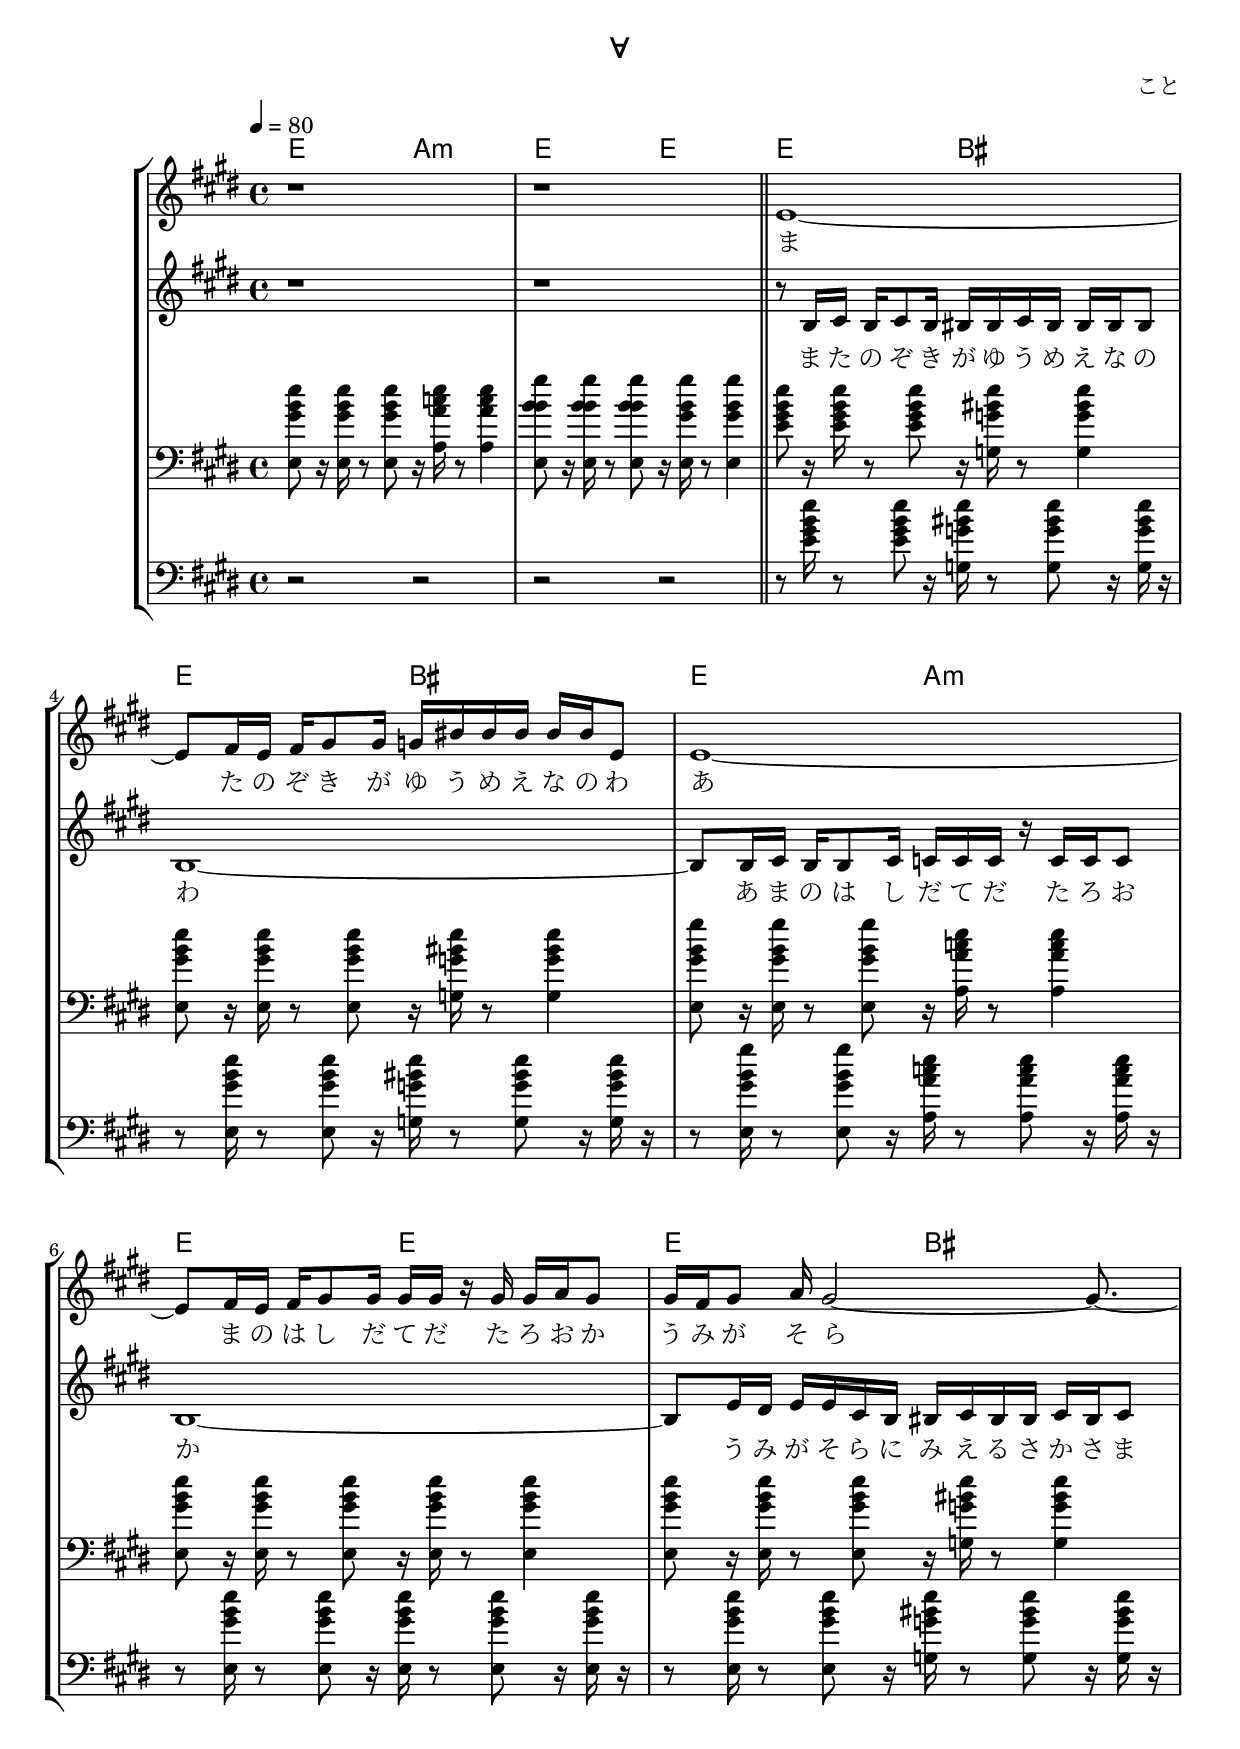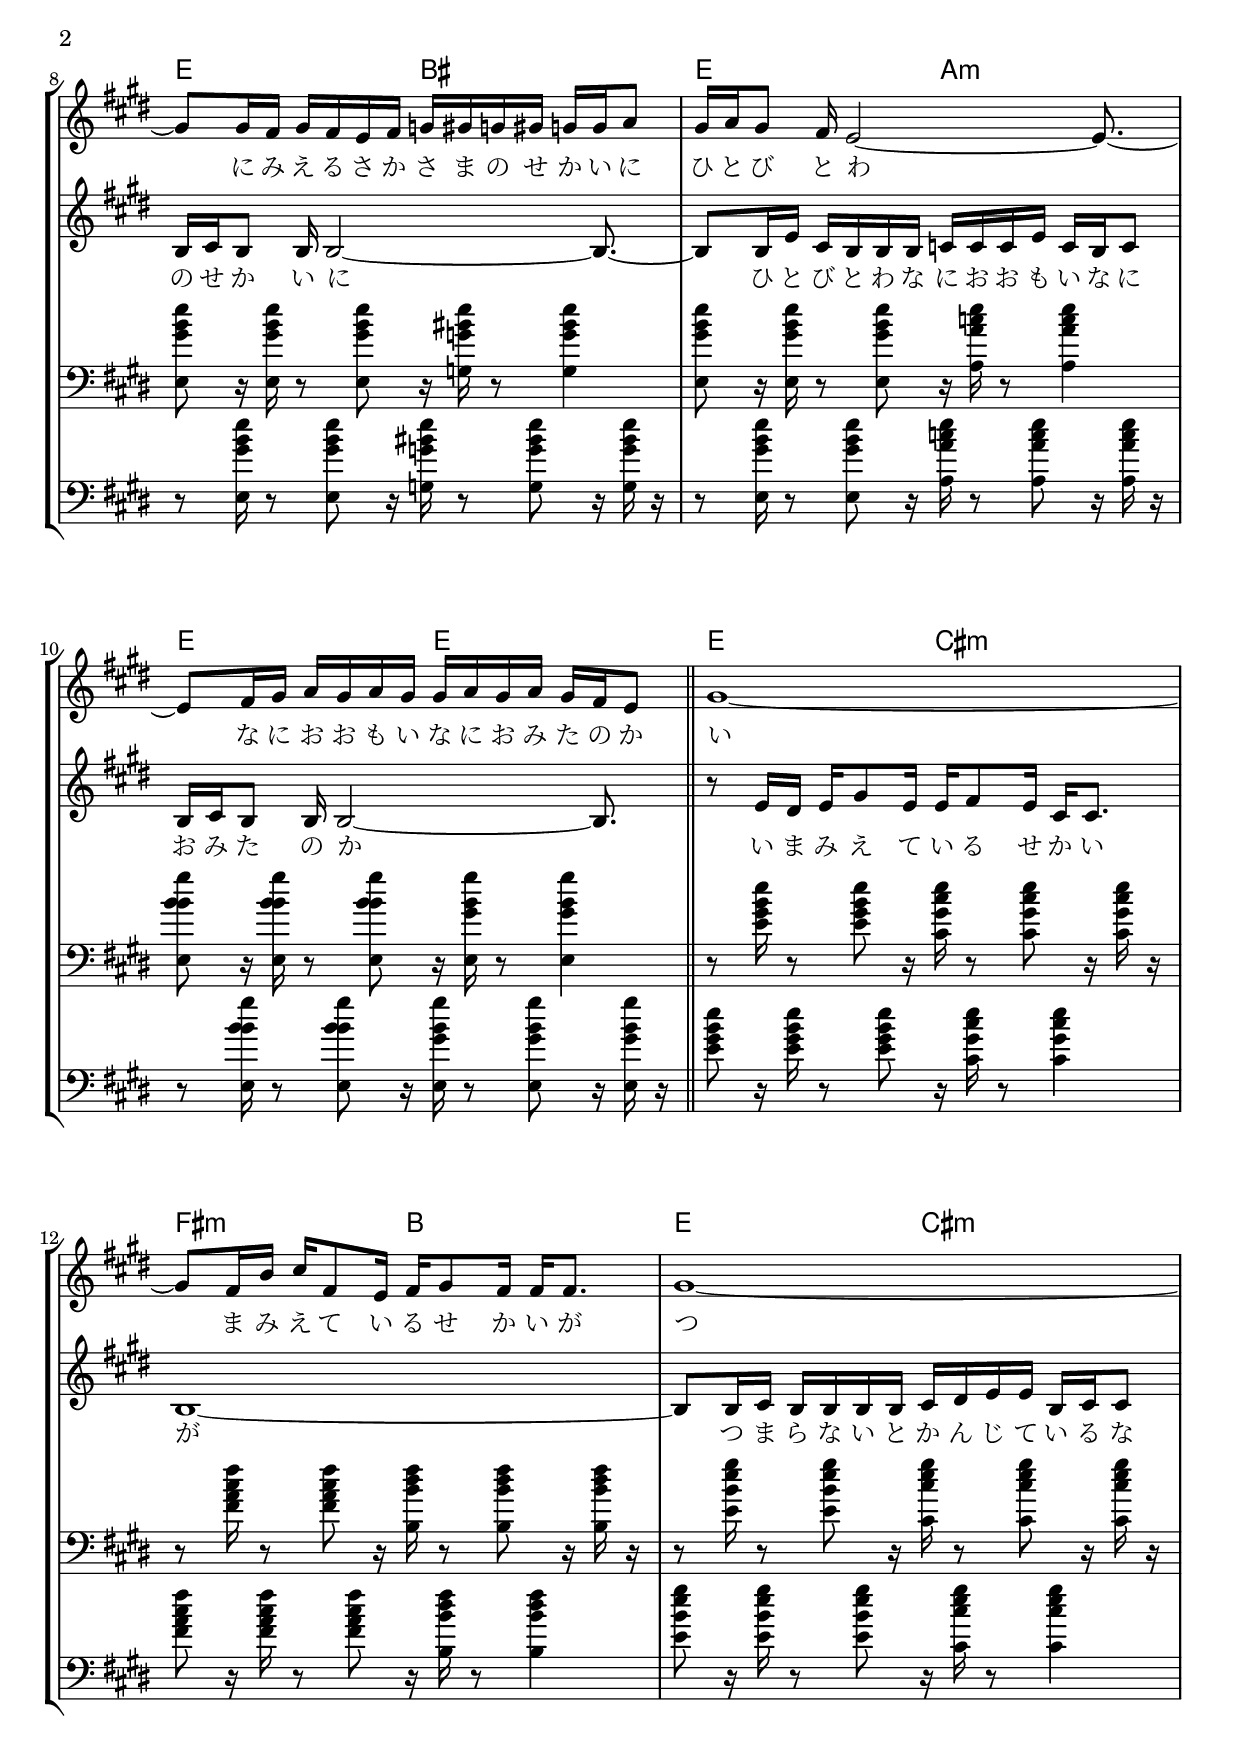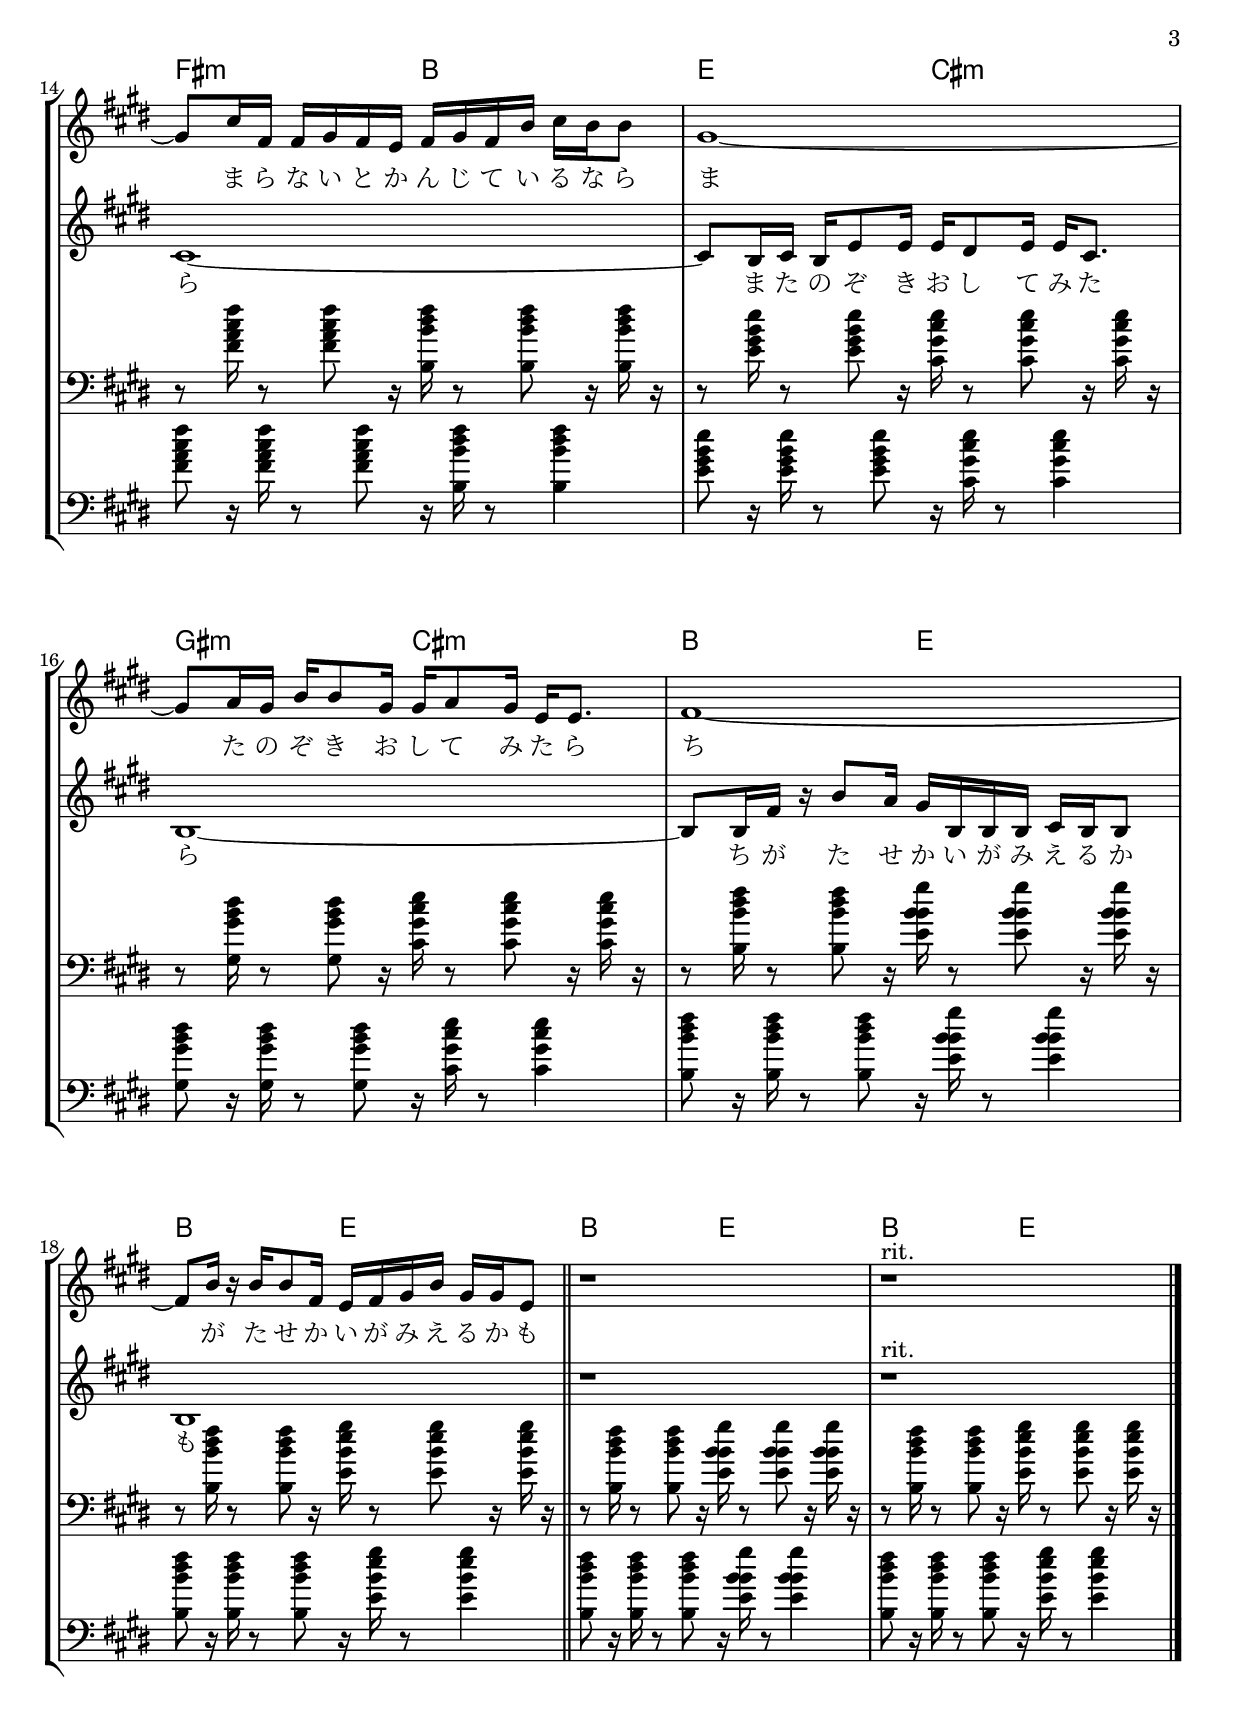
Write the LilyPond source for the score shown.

\version "2.12.1"

\header {
	title = \markup {∀}
	composer = \markup \center-column {こと}
}

harmony = \chordmode {
	e2 a:m e e 

	e bis e bis e a:m e e e bis e bis e a:m e e 

	e cis:m fis:m b e cis:m fis:m b e cis:m gis:m cis:m b e b e 

	b e b e 
}

melody = {
	\key e \major
	\tempo 4 = 80
	r1 | r1   
	\set Staff.midiInstrument = #"fss0.32"
	\set Staff.midiMinimumVolume = #0.7
	\set Staff.midiMaximumVolume = #0.9
	e'1~ 
	e'8  fis'16  e'16  fis'16  gis'8  gis'16  g'16  bis'16  bis'16  bis'16  bis'16  bis'16  e'8 
	e'1~ 
	e'8  fis'16  e'16  fis'16  gis'8  gis'16  gis'16  gis'16  r16  gis'16  gis'16  a'16  gis'8 
	gis'16  fis'16  gis'8  a'16  gis'2~gis'8.~ 
	gis'8  gis'16  fis'16  gis'16  fis'16  e'16  fis'16  g'16  gis'16  g'16  gis'16  g'16  g'16  a'8 
	gis'16  a'16  gis'8  fis'16  e'2~e'8.~ 
	e'8  fis'16  gis'16  a'16  gis'16  a'16  gis'16  gis'16  a'16  gis'16  a'16  gis'16  fis'16  e'8
	\set Staff.midiInstrument = #"fss0.32"
	\set Staff.midiMinimumVolume = #0.7
	\set Staff.midiMaximumVolume = #0.9
	gis'1~ 
	gis'8  fis'16  b'16  cis''16  fis'8  e'16  fis'16  gis'8  fis'16  fis'16  fis'8. 
	gis'1~ 
	gis'8  cis''16  fis'16  fis'16  gis'16  fis'16  e'16  fis'16  gis'16  fis'16  b'16  cis''16  b'16  b'8 
	gis'1~ 
	gis'8  a'16  gis'16  b'16  b'8  gis'16  gis'16  a'8  gis'16  e'16  e'8. 
	fis'1~ 
	fis'8  b'16  r16  b'16  b'8  fis'16  e'16  fis'16  gis'16  b'16  gis'16  gis'16  e'8
	r1 | r1^"rit." \bar "|."
}

words = \lyricmode {
	
	ま  た  の  ぞ  き  が  ゆ  う  め  え  な  の  わ  あ  ま  の  は  し  だ  て  だ  た  ろ  お  か  う  み  が  そ  ら  に  み  え  る  さ  か  さ  ま  の  せ  か  い  に  ひ  と  び  と  わ  な  に  お  お  も  い  な  に  お  み  た  の  か  
	い  ま  み  え  て  い  る  せ  か  い  が  つ  ま  ら  な  い  と  か  ん  じ  て  い  る  な  ら  ま  た  の  ぞ  き  お  し  て  み  た  ら  ち  が  た  せ  か  い  が  み  え  る  か  も  
	
}

secondmelody = {
	\key e \major
	\tempo 4 = 80
	r1 | r1   
	\set Staff.midiInstrument = #"mmi0.42"
	\set Staff.midiMinimumVolume = #0.7
	\set Staff.midiMaximumVolume = #0.9
	r8 b16  cis'16  b16  cis'8  b16  bis16  bis16  cis'16  bis16  bis16  bis16  bis8 
	b1~ 
	b8  b16  cis'16  b16  b8  cis'16  c'16  c'16  c'16  r16  c'16  c'16  c'8 
	b1~ 
	b8  e'16  dis'16  e'16  e'16  cis'16  b16  bis16  cis'16  bis16  bis16  cis'16  bis16  cis'8 
	b16  cis'16  b8  b16  b2~b8.~ 
	b8  b16  e'16  cis'16  b16  b16  b16  c'16  c'16  c'16  e'16  c'16  b16  c'8 
	b16  cis'16  b8  b16  b2~b8.
	\set Staff.midiInstrument = #"mmi0.42"
	\set Staff.midiMinimumVolume = #0.7
	\set Staff.midiMaximumVolume = #0.9
	r8 e'16  dis'16  e'16  gis'8  e'16  e'16  fis'8  e'16  cis'16  cis'8. 
	b1~ 
	b8  b16  cis'16  b16  b16  b16  b16  cis'16  dis'16  e'16  e'16  b16  cis'16  cis'8 
	cis'1~ 
	cis'8  b16  cis'16  b16  e'8  e'16  e'16  dis'8  e'16  e'16  cis'8. 
	b1~ 
	b8  b16  fis'16  r16  b'8  a'16  gis'16  b16  b16  b16  cis'16  b16  b8 
	b1
	r1 | r1^"rit." \bar "|."
}

secondwords = \lyricmode {
	
	ま  た  の  ぞ  き  が  ゆ  う  め  え  な  の  わ  あ  ま  の  は  し  だ  て  だ  た  ろ  お  か  う  み  が  そ  ら  に  み  え  る  さ  か  さ  ま  の  せ  か  い  に  ひ  と  び  と  わ  な  に  お  お  も  い  な  に  お  み  た  の  か  
	い  ま  み  え  て  い  る  せ  か  い  が  つ  ま  ら  な  い  と  か  ん  じ  て  い  る  な  ら  ま  た  の  ぞ  き  お  し  て  み  た  ら  ち  が  た  せ  か  い  が  み  え  る  か  も  
	
}

tempochange = {
	\tempo 4 = 80
	r1 | r1 \bar "||"
	\tempo 4 = 80
	r1 | r1 | r1 | r1 | r1 | r1 | r1 | r1 \bar "||"
	\tempo 4 = 80
	r1 | r1 | r1 | r1 | r1 | r1 | r1 | r1 \bar "||"
	\tempo 4 = 80
	r1 | \tempo 4 = 60 r2 \tempo 4 = 53 r2 \bar "|."
}

mainacc = {
	\clef bass
	\set Staff.midiInstrument = #"Synth Drum"
	\set Staff.midiMinimumVolume = #0.3
	\set Staff.midiMaximumVolume = #0.6
	\key e \major
	\tempo 4 = 80
	<e gis' b' e''>8 r16 <e gis' b' e''>16 r8     <e gis' b' e''>8
	r16 <a a' c'' e''>16 r8     <a a' c'' e''>4
	<e b' b' gis''>8 r16 <e b' b' gis''>16 r8     <e b' b' gis''>8
	r16 <e gis' b' gis''>16 r8     <e gis' b' gis''>4
	\bar "||"

	\set Staff.midiInstrument = #"Synth Drum"
	\set Staff.midiMinimumVolume = #0.3
	\set Staff.midiMaximumVolume = #0.6
	<e' gis' b' e''>8 r16 <e' gis' b' e''>16 r8     <e' gis' b' e''>8
	r16 <g g' bis' e''>16 r8     <g g' bis' e''>4
	<e gis' b' e''>8 r16 <e gis' b' e''>16 r8     <e gis' b' e''>8
	r16 <g g' bis' e''>16 r8     <g g' bis' e''>4
	<e gis' b' gis''>8 r16 <e gis' b' gis''>16 r8     <e gis' b' gis''>8
	r16 <a a' c'' e''>16 r8     <a a' c'' e''>4
	<e gis' b' e''>8 r16 <e gis' b' e''>16 r8     <e gis' b' e''>8
	r16 <e gis' b' e''>16 r8     <e gis' b' e''>4
	<e gis' b' e''>8 r16 <e gis' b' e''>16 r8     <e gis' b' e''>8
	r16 <g g' bis' e''>16 r8     <g g' bis' e''>4
	<e gis' b' e''>8 r16 <e gis' b' e''>16 r8     <e gis' b' e''>8
	r16 <g g' bis' e''>16 r8     <g g' bis' e''>4
	<e gis' b' e''>8 r16 <e gis' b' e''>16 r8     <e gis' b' e''>8
	r16 <a a' c'' e''>16 r8     <a a' c'' e''>4
	<e b' b' gis''>8 r16 <e b' b' gis''>16 r8     <e b' b' gis''>8
	r16 <e gis' b' gis''>16 r8     <e gis' b' gis''>4
	\bar "||"

	\set Staff.midiInstrument = #"Synth Drum"
	\set Staff.midiMinimumVolume = #0.3
	\set Staff.midiMaximumVolume = #0.6
	r8 <e' gis' b' e''>16 r8 <e' gis' b' e''>8 r16
	<cis' gis' cis'' e''>16 r8      <cis' gis' cis'' e''>8 r16 <cis' gis' cis'' e''>16 r16
	r8 <fis' a' cis'' fis''>16 r8 <fis' a' cis'' fis''>8 r16
	<b b' dis'' fis''>16 r8      <b b' dis'' fis''>8 r16 <b b' dis'' fis''>16 r16
	r8 <e' b' e'' gis''>16 r8 <e' b' e'' gis''>8 r16
	<cis' cis'' e'' gis''>16 r8      <cis' cis'' e'' gis''>8 r16 <cis' cis'' e'' gis''>16 r16
	r8 <fis' a' cis'' fis''>16 r8 <fis' a' cis'' fis''>8 r16
	<b b' dis'' fis''>16 r8      <b b' dis'' fis''>8 r16 <b b' dis'' fis''>16 r16
	r8 <e' gis' b' e''>16 r8 <e' gis' b' e''>8 r16
	<cis' gis' cis'' e''>16 r8      <cis' gis' cis'' e''>8 r16 <cis' gis' cis'' e''>16 r16
	r8 <gis gis' b' dis''>16 r8 <gis gis' b' dis''>8 r16
	<cis' gis' cis'' e''>16 r8      <cis' gis' cis'' e''>8 r16 <cis' gis' cis'' e''>16 r16
	r8 <b b' dis'' fis''>16 r8 <b b' dis'' fis''>8 r16
	<e' b' b' gis''>16 r8      <e' b' b' gis''>8 r16 <e' b' b' gis''>16 r16
	r8 <b b' dis'' fis''>16 r8 <b b' dis'' fis''>8 r16
	<e' b' e'' gis''>16 r8      <e' b' e'' gis''>8 r16 <e' b' e'' gis''>16 r16
	\bar "||"

	\set Staff.midiInstrument = #"Synth Drum"
	\set Staff.midiMinimumVolume = #0.3
	\set Staff.midiMaximumVolume = #0.6
	r8 <b b' dis'' fis''>16 r8 <b b' dis'' fis''>8 r16
	<e' b' b' gis''>16 r8      <e' b' b' gis''>8 r16 <e' b' b' gis''>16 r16
	r8 <b b' dis'' fis''>16 r8 <b b' dis'' fis''>8 r16
	<e' b' e'' gis''>16 r8      <e' b' e'' gis''>8 r16 <e' b' e'' gis''>16 r16
	\bar "|."
}

subacc = {
	\clef bass
	\set Staff.midiInstrument = #"Acoustic grand"
	\set Staff.midiMinimumVolume = #0.3
	\set Staff.midiMaximumVolume = #0.6
	\key e \major
	\tempo 4 = 80
	r2
	r2
	r2
	r2
	\bar "||"

	\set Staff.midiInstrument = #"Acoustic grand"
	\set Staff.midiMinimumVolume = #0.3
	\set Staff.midiMaximumVolume = #0.6
	r8 <e' gis' b' e''>16 r8 <e' gis' b' e''>8 r16
	<g g' bis' e''>16 r8      <g g' bis' e''>8 r16 <g g' bis' e''>16 r16
	r8 <e gis' b' e''>16 r8 <e gis' b' e''>8 r16
	<g g' bis' e''>16 r8      <g g' bis' e''>8 r16 <g g' bis' e''>16 r16
	r8 <e gis' b' gis''>16 r8 <e gis' b' gis''>8 r16
	<a a' c'' e''>16 r8      <a a' c'' e''>8 r16 <a a' c'' e''>16 r16
	r8 <e gis' b' e''>16 r8 <e gis' b' e''>8 r16
	<e gis' b' e''>16 r8      <e gis' b' e''>8 r16 <e gis' b' e''>16 r16
	r8 <e gis' b' e''>16 r8 <e gis' b' e''>8 r16
	<g g' bis' e''>16 r8      <g g' bis' e''>8 r16 <g g' bis' e''>16 r16
	r8 <e gis' b' e''>16 r8 <e gis' b' e''>8 r16
	<g g' bis' e''>16 r8      <g g' bis' e''>8 r16 <g g' bis' e''>16 r16
	r8 <e gis' b' e''>16 r8 <e gis' b' e''>8 r16
	<a a' c'' e''>16 r8      <a a' c'' e''>8 r16 <a a' c'' e''>16 r16
	r8 <e b' b' gis''>16 r8 <e b' b' gis''>8 r16
	<e gis' b' gis''>16 r8      <e gis' b' gis''>8 r16 <e gis' b' gis''>16 r16
	\bar "||"

	\set Staff.midiInstrument = #"Acoustic grand"
	\set Staff.midiMinimumVolume = #0.3
	\set Staff.midiMaximumVolume = #0.6
	<e' gis' b' e''>8 r16 <e' gis' b' e''>16 r8     <e' gis' b' e''>8
	r16 <cis' gis' cis'' e''>16 r8     <cis' gis' cis'' e''>4
	<fis' a' cis'' fis''>8 r16 <fis' a' cis'' fis''>16 r8     <fis' a' cis'' fis''>8
	r16 <b b' dis'' fis''>16 r8     <b b' dis'' fis''>4
	<e' b' e'' gis''>8 r16 <e' b' e'' gis''>16 r8     <e' b' e'' gis''>8
	r16 <cis' cis'' e'' gis''>16 r8     <cis' cis'' e'' gis''>4
	<fis' a' cis'' fis''>8 r16 <fis' a' cis'' fis''>16 r8     <fis' a' cis'' fis''>8
	r16 <b b' dis'' fis''>16 r8     <b b' dis'' fis''>4
	<e' gis' b' e''>8 r16 <e' gis' b' e''>16 r8     <e' gis' b' e''>8
	r16 <cis' gis' cis'' e''>16 r8     <cis' gis' cis'' e''>4
	<gis gis' b' dis''>8 r16 <gis gis' b' dis''>16 r8     <gis gis' b' dis''>8
	r16 <cis' gis' cis'' e''>16 r8     <cis' gis' cis'' e''>4
	<b b' dis'' fis''>8 r16 <b b' dis'' fis''>16 r8     <b b' dis'' fis''>8
	r16 <e' b' b' gis''>16 r8     <e' b' b' gis''>4
	<b b' dis'' fis''>8 r16 <b b' dis'' fis''>16 r8     <b b' dis'' fis''>8
	r16 <e' b' e'' gis''>16 r8     <e' b' e'' gis''>4
	\bar "||"

	\set Staff.midiInstrument = #"Acoustic grand"
	\set Staff.midiMinimumVolume = #0.3
	\set Staff.midiMaximumVolume = #0.6
	<b b' dis'' fis''>8 r16 <b b' dis'' fis''>16 r8     <b b' dis'' fis''>8
	r16 <e' b' b' gis''>16 r8     <e' b' b' gis''>4
	<b b' dis'' fis''>8 r16 <b b' dis'' fis''>16 r8     <b b' dis'' fis''>8
	r16 <e' b' e'' gis''>16 r8     <e' b' e'' gis''>4
	\bar "|."
}

percA = {
	\drummode {
	hh4 hh8 hh2 r8  |\times 16/32{ hh2 hh8. hh1 r4 r16 } \bar "||"
	hh4 hh8 hh2 r8  |\times 16/32{ hh2 hh8. hh8. hh4. hh2. } |hh4 hh8 hh2 r8  |hh4 hh8 hh4 hh4.  |hh4 hh8 hh2 r8  |\times 16/32{ hh2 hh8. hh8. hh4. hh2. } |hh4 hh8 hh2 r8  |\times 16/32{ hh2 hh8. hh1 r4 r16 } \bar "||"
	r1  |r2. hho4  |r1  |r2. hho4  |r1  |r2. hho4  |r1  |r2. hho4  \bar "||"
	r1  |r2. hho4  \bar "|."
	}
}

percB = {
	\drummode {
	r16 hhp8 hhp8 hhp2 r8.  |\times 16/32{ r8 hhp4 hhp4 hhp8 hhp1 r4 } \bar "||"
	r16 hhp8 hhp8 hhp2 r8.  |\times 16/32{ r8 hhp4 hhp4 hhp8 hhp2 r8 hhp2 r8 } |r16 hhp8 hhp8 hhp2 r8.  |r16 hhp8 hhp8 hhp8. hhp2  |r16 hhp8 hhp8 hhp2 r8.  |\times 16/32{ r8 hhp4 hhp4 hhp8 hhp2 r8 hhp2 r8 } |r16 hhp8 hhp8 hhp2 r8.  |\times 16/32{ r8 hhp4 hhp4 hhp8 hhp1 r4 } \bar "||"
	r16 hhp16 hhp8 hhp16 hhp8 hhp2 r16  |r16 hhp16 hhp8 hhp16 hhp8 hhp2 r16  |r16 hhp16 hhp8 hhp16 hhp8 hhp2 r16  |r16 hhp16 hhp8 hhp16 hhp8 hhp2 r16  |r16 hhp16 hhp8 hhp16 hhp8 hhp2 r16  |r16 hhp16 hhp8 hhp16 hhp8 hhp2 r16  |r16 hhp16 hhp8 hhp16 hhp8 hhp2 r16  |r16 hhp16 hhp8 hhp16 hhp8 hhp2 hhp16  \bar "||"
	r16 hhp16 hhp8 hhp16 hhp8 hhp2 r16  |r16 hhp16 hhp8 hhp16 hhp8 hhp2 hhp16  \bar "|."
	}
}

percC = {
	\drummode {
	r1  |\times 16/32{ r1 r2 hho2 } \bar "||"
	r1  |\times 16/32{ r1 r2 hho2 } |r1  |\times 16/32{ r1 r2 hho2 } |r1  |\times 16/32{ r1 r2 hho2 } |r1  |\times 16/32{ r1 r2 hho2 } \bar "||"
	hh8. hh8. hh2 r8  |hh8. hh8. hh2 hh8  |hh8. hh8. hh2 r8  |hh8. hh8. hh2 hh8  |hh8. hh8. hh2 r8  |hh8. hh8. hh2 hh8  |hh8. hh8. hh2 r8  |hh8. hh8. hh4 hh4 hh8  \bar "||"
	hh8. hh8. hh2 r8  |hh8. hh8. hh4 hh4 hh8  \bar "|."
	}
}

percD = {
	\drummode {
	bd8. bd8. bd2 bd8  |\times 16/32{ bd4. bd4. bd8 bd2 r8 bd2 } \bar "||"
	bd8. bd8. bd2 bd8  |\times 16/32{ bd4. bd4. bd2 bd2 bd4 } |bd8. bd8. bd2 bd8  |bd8. bd8. bd2 r8  |bd8. bd8. bd2 bd8  |\times 16/32{ bd4. bd4. bd2 bd2 bd4 } |bd8. bd8. bd2 bd8  |\times 16/32{ bd4. bd4. bd8 bd2 r8 bd2 } \bar "||"
	r2 ss2  |r2 ss2  |r2 ss2  |r2 ss2  |r2 ss2  |r2 ss2  |r2 ss2  |r2 ss2  \bar "||"
	r2 ss2  |r2 ss2  \bar "|."
	}
}

percE = {
	\drummode {
	r2 ss2  |\times 16/32{ r1 ss1 } \bar "||"
	r2 ss2  |\times 16/32{ r1 ss1 } |r2 ss2  |\times 16/32{ r1 ss1 } |r2 ss2  |\times 16/32{ r1 ss1 } |r2 ss2  |\times 16/32{ r1 ss1 } \bar "||"
	bd2 r8 bd4 bd8  |bd4. bd4 bd4 bd8  |bd2 r8 bd4 bd8  |bd4. bd4 bd4 bd8  |bd2 r8 bd4 bd8  |bd4. bd4 bd4 bd8  |bd2 r8 bd4 bd8  |bd4. bd4 bd4.  \bar "||"
	bd2 r8 bd4 bd8  |bd4. bd4 bd4.  \bar "|."
	}
}

percF = {
	\drummode {
	r1 |\times 16/32{ r1 sn4 sn8 sn2 r8 } \bar "||"
	r1 |r1 |r1 |r2 r8. sn16 sn4  |r1 |r1 |r1 |\times 16/32{ r1 sn4 sn8 sn2 r8 } \bar "||"
	r1 | r1 | r1 | r1 | r1 | r1 | r1 | r1 \bar "||"
	r1 | r1 \bar "|."
	}
}

percG = {
	\drummode {
	r1 |r1 \bar "||"
	r1 |r1 |r1 |r2. r8 tomml8  |r1 |r1 |r1 |r2. r8 tomml8  \bar "||"
	r1 | r1 | r1 | r1 | r1 | r1 | r1 | r1 \bar "||"
	r1 | r1 \bar "|."
	}
}

percH = {
	\drummode {
	r1 |\times 16/32{ r1 r2 r8 tommh4. } \bar "||"
	r1 |r1 |r1 |r1 |r1 |r1 |r1 |\times 16/32{ r1 r2 r8 tommh4. } \bar "||"
	r1 | r1 | r1 | r1 | r1 | r1 | r1 | r1 \bar "||"
	r1 | r1 \bar "|."
	}
}

percI = {
	\drummode {
	r1 |\times 16/32{ r1 r2. tomfh4 } \bar "||"
	r1 |r1 |r1 |r1 |r1 |r1 |r1 |\times 16/32{ r1 r2. tomfh4 } \bar "||"
	r1 | r1 | r1 | r1 | r1 | r1 | r1 | r1 \bar "||"
	r1 | r1 \bar "|."
	}
}

\score {
	<<
		\new StaffGroup <<
			\new ChordNames {\harmony}
			\new Voice = "melody" {\melody}
			\new Lyrics \lyricsto "melody" \words
			\new Voice = "secondmelody" {\secondmelody}
			\new Lyrics \lyricsto "secondmelody" \secondwords
			\new Staff = "mainacc" {\mainacc}
			\new Staff = "subacc" {\subacc}
		>>
	>>
	\layout { }
}
